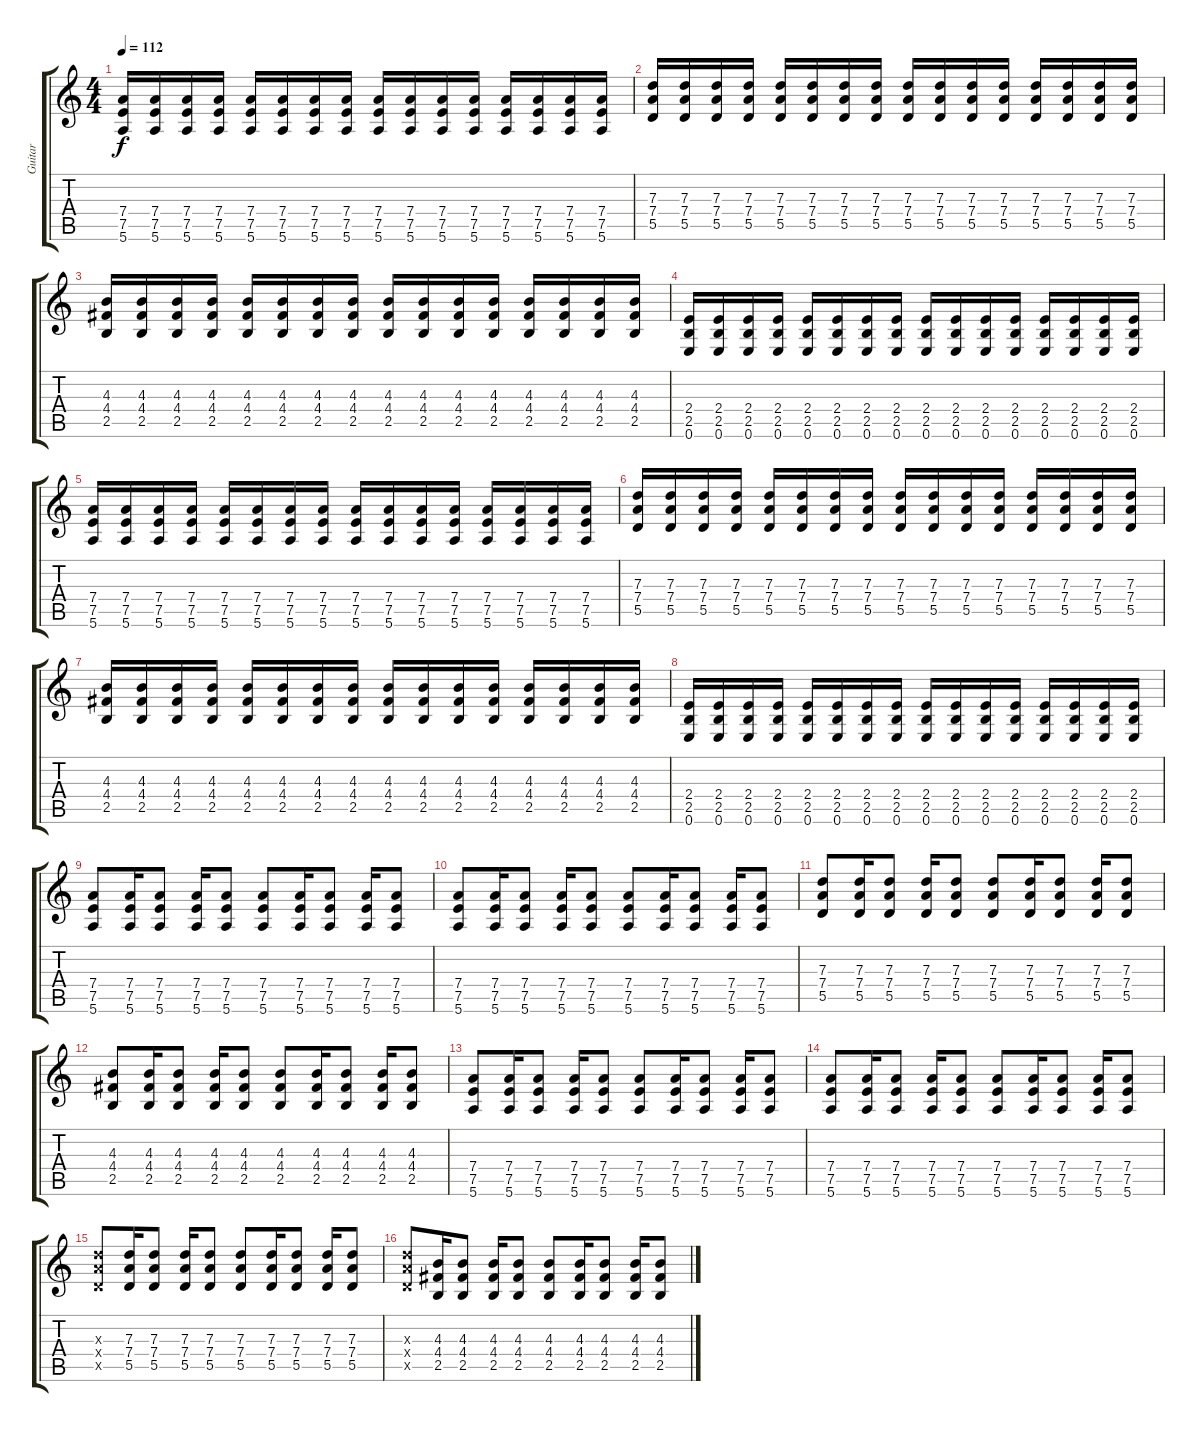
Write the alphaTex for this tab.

\track ("Guitar" "Guitar") {instrument acousticguitarsteel}
\staff {score tabs}
\tuning (E4 B3 G3 D3 A2 E2) {hide}
\ts (4 4)
\tempo 112
\clef g2
\ks c
(7.4 7.5 5.6).16{dy f} (7.4 7.5 5.6).16 (7.4 7.5 5.6).16 (7.4 7.5 5.6).16 (7.4 7.5 5.6).16 (7.4 7.5 5.6).16 (7.4 7.5 5.6).16 (7.4 7.5 5.6).16 (7.4 7.5 5.6).16 (7.4 7.5 5.6).16 (7.4 7.5 5.6).16 (7.4 7.5 5.6).16 (7.4 7.5 5.6).16 (7.4 7.5 5.6).16 (7.4 7.5 5.6).16 (7.4 7.5 5.6).16 |
(7.3 7.4 5.5).16 (7.3 7.4 5.5).16 (7.3 7.4 5.5).16 (7.3 7.4 5.5).16 (7.3 7.4 5.5).16 (7.3 7.4 5.5).16 (7.3 7.4 5.5).16 (7.3 7.4 5.5).16 (7.3 7.4 5.5).16 (7.3 7.4 5.5).16 (7.3 7.4 5.5).16 (7.3 7.4 5.5).16 (7.3 7.4 5.5).16 (7.3 7.4 5.5).16 (7.3 7.4 5.5).16 (7.3 7.4 5.5).16 |
(4.3 4.4 2.5).16 (4.3 4.4 2.5).16 (4.3 4.4 2.5).16 (4.3 4.4 2.5).16 (4.3 4.4 2.5).16 (4.3 4.4 2.5).16 (4.3 4.4 2.5).16 (4.3 4.4 2.5).16 (4.3 4.4 2.5).16 (4.3 4.4 2.5).16 (4.3 4.4 2.5).16 (4.3 4.4 2.5).16 (4.3 4.4 2.5).16 (4.3 4.4 2.5).16 (4.3 4.4 2.5).16 (4.3 4.4 2.5).16 |
(2.4 2.5 0.6).16 (2.4 2.5 0.6).16 (2.4 2.5 0.6).16 (2.4 2.5 0.6).16 (2.4 2.5 0.6).16 (2.4 2.5 0.6).16 (2.4 2.5 0.6).16 (2.4 2.5 0.6).16 (2.4 2.5 0.6).16 (2.4 2.5 0.6).16 (2.4 2.5 0.6).16 (2.4 2.5 0.6).16 (2.4 2.5 0.6).16 (2.4 2.5 0.6).16 (2.4 2.5 0.6).16 (2.4 2.5 0.6).16 |
(7.4 7.5 5.6).16 (7.4 7.5 5.6).16 (7.4 7.5 5.6).16 (7.4 7.5 5.6).16 (7.4 7.5 5.6).16 (7.4 7.5 5.6).16 (7.4 7.5 5.6).16 (7.4 7.5 5.6).16 (7.4 7.5 5.6).16 (7.4 7.5 5.6).16 (7.4 7.5 5.6).16 (7.4 7.5 5.6).16 (7.4 7.5 5.6).16 (7.4 7.5 5.6).16 (7.4 7.5 5.6).16 (7.4 7.5 5.6).16 |
(7.3 7.4 5.5).16 (7.3 7.4 5.5).16 (7.3 7.4 5.5).16 (7.3 7.4 5.5).16 (7.3 7.4 5.5).16 (7.3 7.4 5.5).16 (7.3 7.4 5.5).16 (7.3 7.4 5.5).16 (7.3 7.4 5.5).16 (7.3 7.4 5.5).16 (7.3 7.4 5.5).16 (7.3 7.4 5.5).16 (7.3 7.4 5.5).16 (7.3 7.4 5.5).16 (7.3 7.4 5.5).16 (7.3 7.4 5.5).16 |
(4.3 4.4 2.5).16 (4.3 4.4 2.5).16 (4.3 4.4 2.5).16 (4.3 4.4 2.5).16 (4.3 4.4 2.5).16 (4.3 4.4 2.5).16 (4.3 4.4 2.5).16 (4.3 4.4 2.5).16 (4.3 4.4 2.5).16 (4.3 4.4 2.5).16 (4.3 4.4 2.5).16 (4.3 4.4 2.5).16 (4.3 4.4 2.5).16 (4.3 4.4 2.5).16 (4.3 4.4 2.5).16 (4.3 4.4 2.5).16 |
(2.4 2.5 0.6).16 (2.4 2.5 0.6).16 (2.4 2.5 0.6).16 (2.4 2.5 0.6).16 (2.4 2.5 0.6).16 (2.4 2.5 0.6).16 (2.4 2.5 0.6).16 (2.4 2.5 0.6).16 (2.4 2.5 0.6).16 (2.4 2.5 0.6).16 (2.4 2.5 0.6).16 (2.4 2.5 0.6).16 (2.4 2.5 0.6).16 (2.4 2.5 0.6).16 (2.4 2.5 0.6).16 (2.4 2.5 0.6).16 |
(7.4 7.5 5.6).8{volume 13 instrument distortionguitar} (7.4 7.5 5.6).16 (7.4 7.5 5.6).8 (7.4 7.5 5.6).16 (7.4 7.5 5.6).8 (7.4 7.5 5.6).8 (7.4 7.5 5.6).16 (7.4 7.5 5.6).8 (7.4 7.5 5.6).16 (7.4 7.5 5.6).8 |
(7.4 7.5 5.6).8{volume 13 instrument distortionguitar} (7.4 7.5 5.6).16 (7.4 7.5 5.6).8 (7.4 7.5 5.6).16 (7.4 7.5 5.6).8 (7.4 7.5 5.6).8 (7.4 7.5 5.6).16 (7.4 7.5 5.6).8 (7.4 7.5 5.6).16 (7.4 7.5 5.6).8 |
(7.3 7.4 5.5).8{volume 13 instrument distortionguitar} (7.3 7.4 5.5).16 (7.3 7.4 5.5).8 (7.3 7.4 5.5).16 (7.3 7.4 5.5).8 (7.3 7.4 5.5).8 (7.3 7.4 5.5).16 (7.3 7.4 5.5).8 (7.3 7.4 5.5).16 (7.3 7.4 5.5).8 |
(4.3 4.4 2.5).8{volume 13 instrument distortionguitar} (4.3 4.4 2.5).16 (4.3 4.4 2.5).8 (4.3 4.4 2.5).16 (4.3 4.4 2.5).8 (4.3 4.4 2.5).8 (4.3 4.4 2.5).16 (4.3 4.4 2.5).8 (4.3 4.4 2.5).16 (4.3 4.4 2.5).8 |
(7.4 7.5 5.6).8{volume 13 instrument distortionguitar} (7.4 7.5 5.6).16 (7.4 7.5 5.6).8 (7.4 7.5 5.6).16 (7.4 7.5 5.6).8 (7.4 7.5 5.6).8 (7.4 7.5 5.6).16 (7.4 7.5 5.6).8 (7.4 7.5 5.6).16 (7.4 7.5 5.6).8 |
(7.4 7.5 5.6).8{volume 13 instrument distortionguitar} (7.4 7.5 5.6).16 (7.4 7.5 5.6).8 (7.4 7.5 5.6).16 (7.4 7.5 5.6).8 (7.4 7.5 5.6).8 (7.4 7.5 5.6).16 (7.4 7.5 5.6).8 (7.4 7.5 5.6).16 (7.4 7.5 5.6).8 |
(7.3{x} 7.4{x} 5.5{x}).8{volume 13 instrument distortionguitar} (7.3 7.4 5.5).16 (7.3 7.4 5.5).8 (7.3 7.4 5.5).16 (7.3 7.4 5.5).8 (7.3 7.4 5.5).8 (7.3 7.4 5.5).16 (7.3 7.4 5.5).8 (7.3 7.4 5.5).16 (7.3 7.4 5.5).8 |
(7.3{x} 7.4{x} 5.5{x}).8{volume 13 instrument distortionguitar} (4.3 4.4 2.5).16 (4.3 4.4 2.5).8 (4.3 4.4 2.5).16 (4.3 4.4 2.5).8 (4.3 4.4 2.5).8 (4.3 4.4 2.5).16 (4.3 4.4 2.5).8 (4.3 4.4 2.5).16 (4.3 4.4 2.5).8
